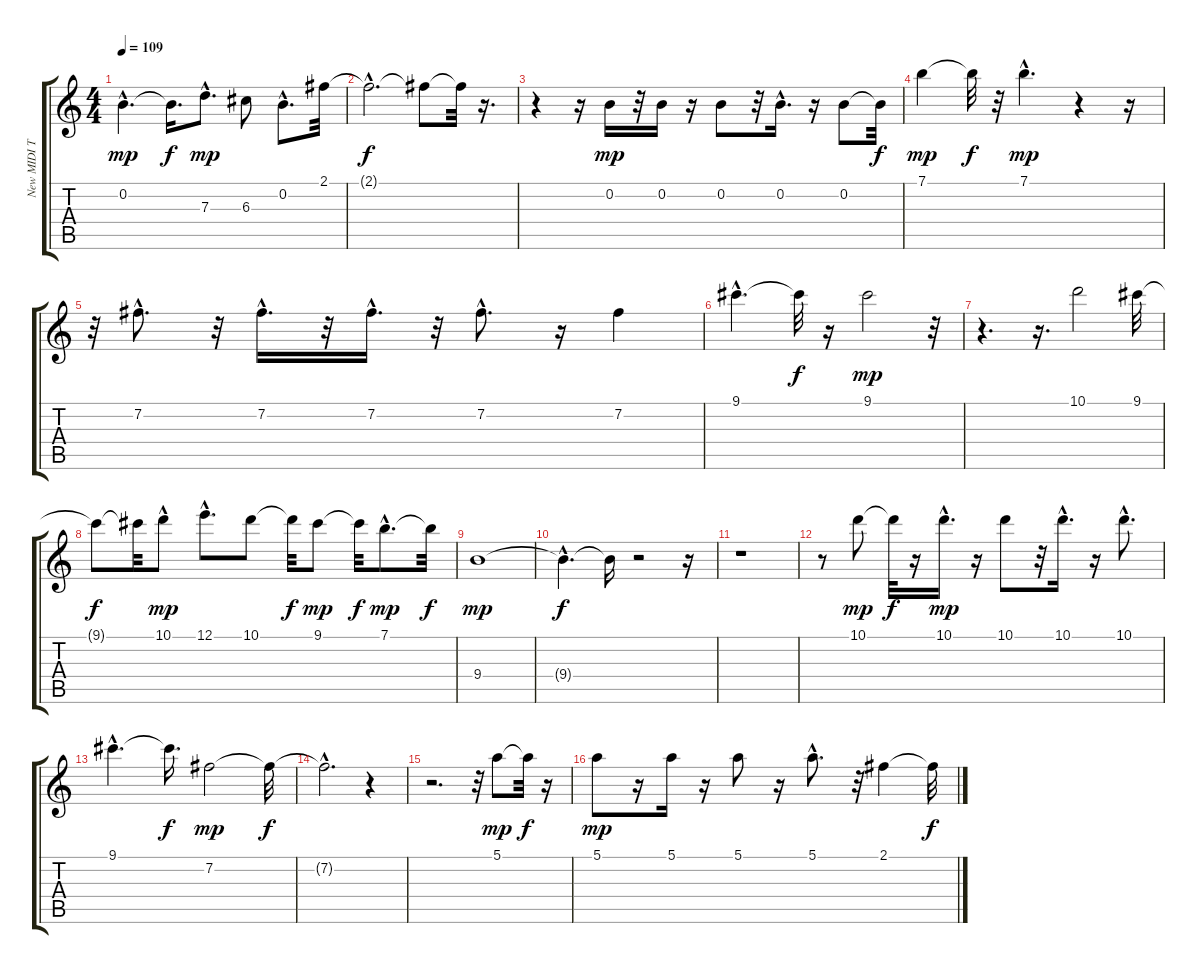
\track ("New MIDI Track" "New MIDI T") {instrument acousticguitarnylon}
\staff {score tabs}
\tuning (E4 B3 G3 D3 A2 E2) {hide}
\ts (4 4)
\tempo 109
\clef g2
\ks c
0.2{hac}.4{d dy mp} 0.2{t}.16{d dy f} 7.3{hac}.8{d dy mp} 6.3.8 0.2{hac}.8{d} 2.1.32 |
2.1{hac t}.2{d dy f} 2.1{t}.8 2.1{t}.32 r.16{d} |
r.4 r.16 0.2.16{dy mp} r.32 0.2.16 r.16 0.2.8 r.32 0.2{hac}.16{d} r.16 0.2.8 0.2{t}.32{dy f} |
7.1.4{dy mp} 7.1{t}.32{dy f} r.32 7.1{hac}.4{d dy mp} r.4 r.16 |
r.32 7.2{hac}.8{d} r.32 7.2{hac}.16{d} r.32 7.2{hac}.16{d} r.32 7.2{hac}.8{d} r.16 7.2.4 |
9.1{hac}.4{d} 9.1{t}.32{dy f} r.16 9.1.2{dy mp} r.32 |
r.4{d} r.16{d} 10.1.2 9.1.32 |
9.1{t}.8{dy f} 9.1{t}.32 10.1{hac}.8{dy mp} 12.1{hac}.8{d} 10.1.8 10.1{t}.32{dy f} 9.1.8{dy mp} 9.1{t}.32{dy f} 7.1{hac}.8{d dy mp} 7.1{t}.32{dy f} |
9.4.1{dy mp} |
9.4{hac t}.4{d dy f} 9.4{t}.16 r.2 r.16 |
r.1 |
r.8 10.1.8{dy mp} 10.1{t}.32{dy f} r.16 10.1{hac}.16{d dy mp} r.16 10.1.8 r.32 10.1{hac}.16{d} r.16 10.1{hac}.8{d} |
9.1{hac}.4{d} 9.1{t}.16{d dy f} 7.2.2{dy mp} 7.2{t}.32{dy f} |
7.2{hac t}.2{d} r.4 |
r.2{d} r.32 5.1.8{dy mp} 5.1{t}.32{dy f} r.16 |
5.1.8{dy mp} r.16 5.1.16 r.16 5.1.8 r.16 5.1{hac}.8{d} r.32 2.1.4 2.1{t}.32{dy f}
